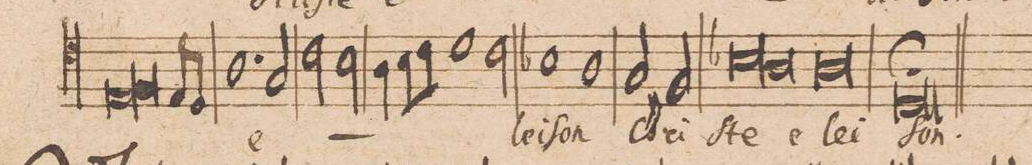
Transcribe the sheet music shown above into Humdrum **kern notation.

**kern	**text
*I"ALTVS.	*
*clefC4	*
*k[]	*
*met(C|)	*
*M2/1	*
1E	.
*col	*
2.F/	.
*Xlig	*
8E/L	.
8D/J	.
*Xcol	*
=47-	=47-
1.A	-e-
2Gny/	.
=48-	=48-
2c\	.
2B\	.
4A\	.
8B\L	.
8c\J	.
1d\	.
=49-	=49-
2c\	.
1B-X	-lei-
=50-	=50-
1A	-ſon
2G/	Chri-
2F#X/	.
=51-	=51-
*lig	*
1B-X	-ſte
1A	e-
*Xlig	*
=52-	=52-
0A	-lei-
=53-	=53-
0Dl;	-ſon.
=54||	=54||
*M2/1	*
*met(C|)	*
*mmet(c|)	*
*-	*-
